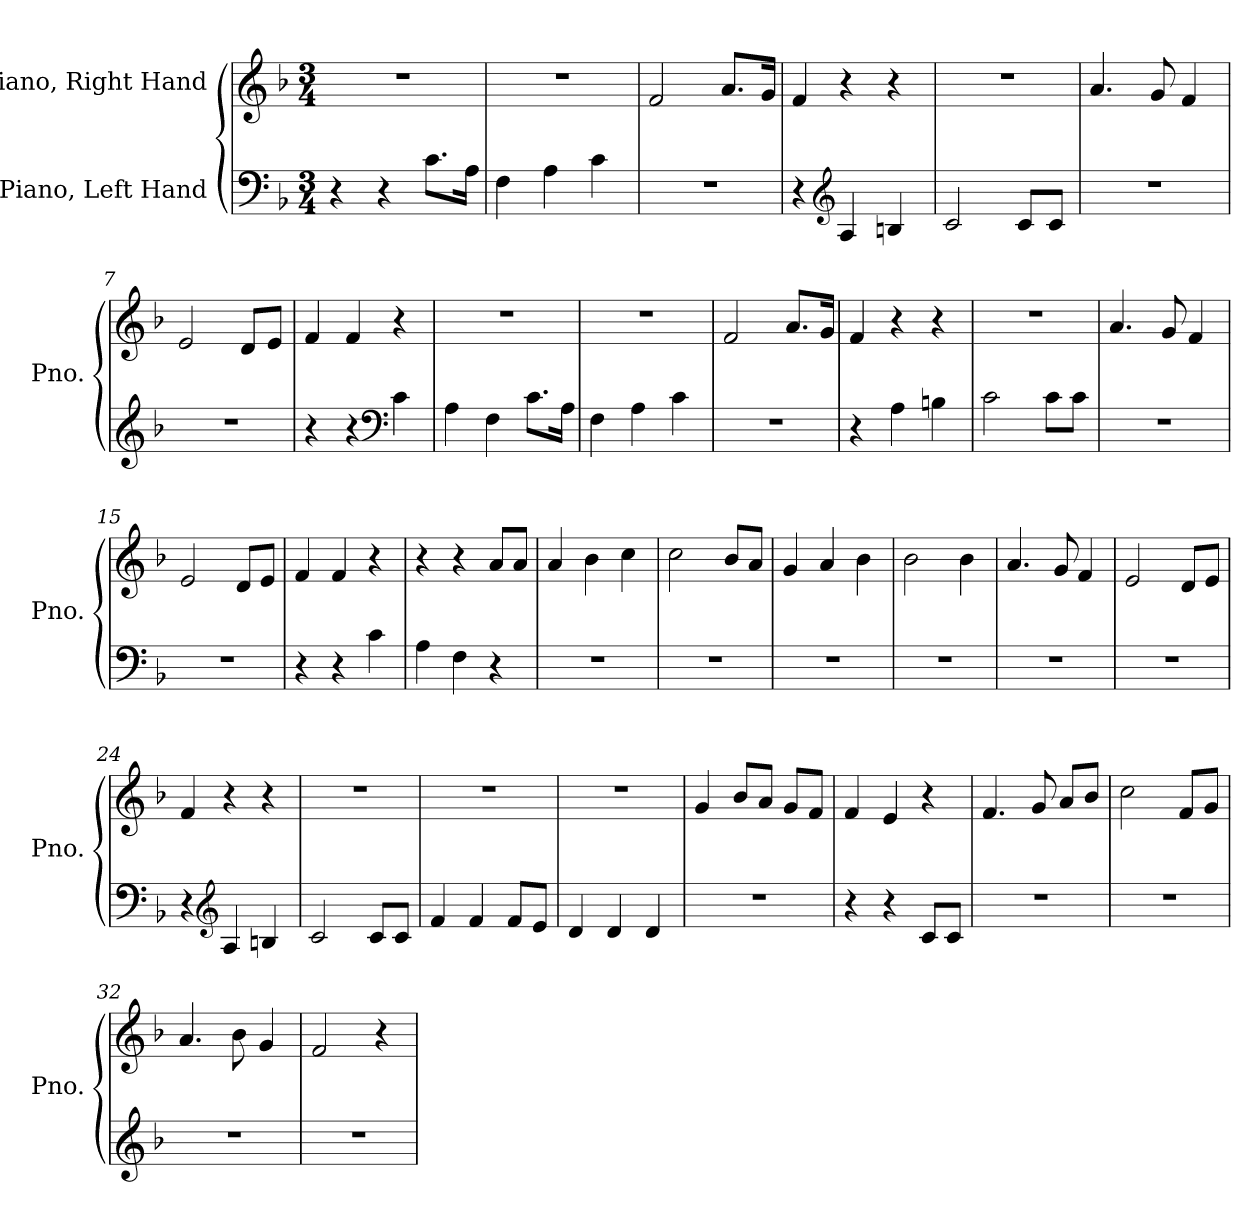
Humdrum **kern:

**kern	**kern
*part2	*part1
*staff2	*staff1
*I"Piano, Left Hand	*I"Piano, Right Hand
*I'Pno.	*I'Pno.
*clefF4	*clefG2
*k[b-]	*k[b-]
*M3/4	*M3/4
*MM100	*MM100
=1	=1
4r	2.r
4r	.
8.c\L	.
16A\Jk	.
=2	=2
4F\	2.r
4A\	.
4c\	.
=3	=3
2.r	2f/
.	8.a/L
.	16g/Jk
=4	=4
4r	4f/
*clefG2	*
4A/	4r
4Bn/	4r
=5	=5
2c/	2.r
8c/L	.
8c/J	.
=6	=6
2.r	4.a/
.	8g/
.	4f/
=7	=7
2.r	2e/
.	8d/L
.	8e/J
!!LO:LB:g=z
=8	=8
4r	4f/
4r	4f/
*clefF4	*
4c\	4r
=9	=9
4A\	2.r
4F\	.
8.c\L	.
16A\Jk	.
=10	=10
4F\	2.r
4A\	.
4c\	.
=11	=11
2.r	2f/
.	8.a/L
.	16g/Jk
=12	=12
4r	4f/
4A\	4r
4Bn\	4r
=13	=13
2c\	2.r
8c\L	.
8c\J	.
=14	=14
2.r	4.a/
.	8g/
.	4f/
=15	=15
2.r	2e/
.	8d/L
.	8e/J
=16	=16
4r	4f/
4r	4f/
4c\	4r
!!LO:LB:g=z
=17	=17
4A\	4r
4F\	4r
4r	8a/L
.	8a/J
=18	=18
2.r	4a/
.	4b-\
.	4cc\
=19	=19
2.r	2cc\
.	8b-/L
.	8a/J
=20	=20
2.r	4g/
.	4a/
.	4b-\
=21	=21
2.r	2b-\
.	4b-\
=22	=22
2.r	4.a/
.	8g/
.	4f/
=23	=23
2.r	2e/
.	8d/L
.	8e/J
=24	=24
4r	4f/
*clefG2	*
4A/	4r
4Bn/	4r
=25	=25
2c/	2.r
8c/L	.
8c/J	.
!!LO:LB:g=z
=26	=26
4f/	2.r
4f/	.
8f/L	.
8e/J	.
=27	=27
4d/	2.r
4d/	.
4d/	.
=28	=28
2.r	4g/
.	8b-/L
.	8a/J
.	8g/L
.	8f/J
=29	=29
4r	4f/
4r	4e/
8c/L	4r
8c/J	.
=30	=30
2.r	4.f/
.	8g/
.	8a/L
.	8b-/J
=31	=31
2.r	2cc\
.	8f/L
.	8g/J
=32	=32
2.r	4.a/
.	8b-\
.	4g/
=33	=33
2.r	2f/
.	4r
=	=
*-	*-
